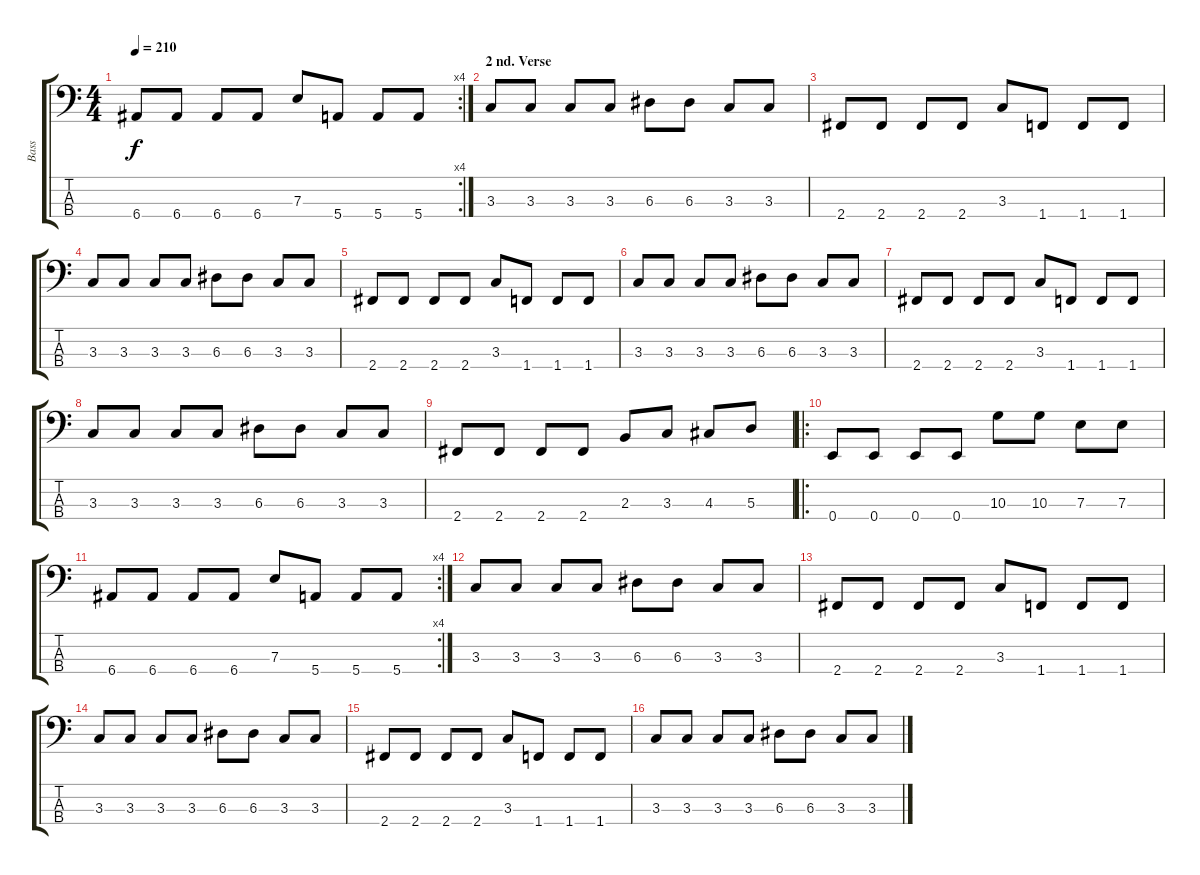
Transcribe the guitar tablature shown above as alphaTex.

\track ("Bass" "Bass") {instrument electricbassfinger}
\staff {score tabs}
\tuning (G2 D2 A1 E1) {hide}
\rc 4
\ts (4 4)
\tempo 210
\clef f4
\ks c
6.4.8{dy f} 6.4.8 6.4.8 6.4.8 7.3.8 5.4.8 5.4.8 5.4.8 |
\section ("" "2 nd. Verse")
3.3.8 3.3.8 3.3.8 3.3.8 6.3.8 6.3.8 3.3.8 3.3.8 |
2.4.8 2.4.8 2.4.8 2.4.8 3.3.8 1.4.8 1.4.8 1.4.8 |
3.3.8 3.3.8 3.3.8 3.3.8 6.3.8 6.3.8 3.3.8 3.3.8 |
2.4.8 2.4.8 2.4.8 2.4.8 3.3.8 1.4.8 1.4.8 1.4.8 |
3.3.8 3.3.8 3.3.8 3.3.8 6.3.8 6.3.8 3.3.8 3.3.8 |
2.4.8 2.4.8 2.4.8 2.4.8 3.3.8 1.4.8 1.4.8 1.4.8 |
3.3.8 3.3.8 3.3.8 3.3.8 6.3.8 6.3.8 3.3.8 3.3.8 |
2.4.8 2.4.8 2.4.8 2.4.8 2.3.8 3.3.8 4.3.8 5.3.8 |
\ro
0.4.8 0.4.8 0.4.8 0.4.8 10.3.8 10.3.8 7.3.8 7.3.8 |
\rc 4
6.4.8 6.4.8 6.4.8 6.4.8 7.3.8 5.4.8 5.4.8 5.4.8 |
3.3.8 3.3.8 3.3.8 3.3.8 6.3.8 6.3.8 3.3.8 3.3.8 |
2.4.8 2.4.8 2.4.8 2.4.8 3.3.8 1.4.8 1.4.8 1.4.8 |
3.3.8 3.3.8 3.3.8 3.3.8 6.3.8 6.3.8 3.3.8 3.3.8 |
2.4.8 2.4.8 2.4.8 2.4.8 3.3.8 1.4.8 1.4.8 1.4.8 |
3.3.8 3.3.8 3.3.8 3.3.8 6.3.8 6.3.8 3.3.8 3.3.8
